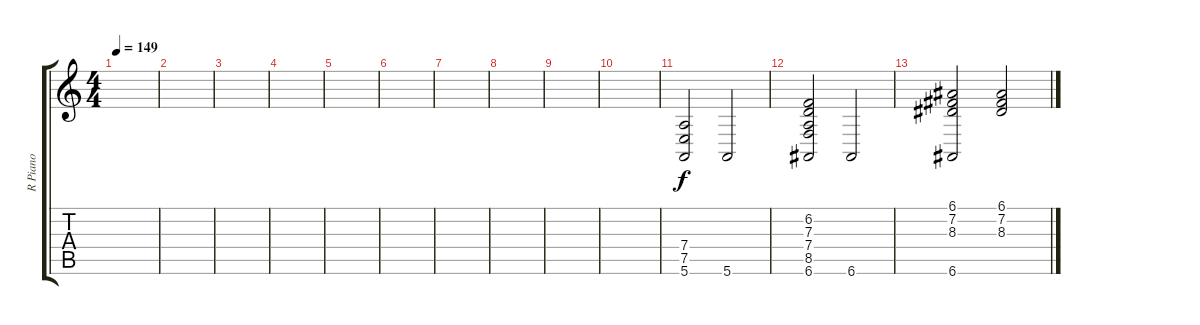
\track ("R Piano" "R Piano") {instrument churchorgan}
\staff {score tabs}
\tuning (E4 B3 G3 D3 A2 E2) {hide}
\ts (4 4)
\tempo 149
\clef g2
\ks c
|
|
|
|
|
|
|
|
|
|
(7.4 7.5 5.6).2 5.6.2 |
(6.2 7.3 7.4 8.5 6.6).2 6.6.2 |
(6.1 7.2 8.3 6.6).2 (6.1 7.2 8.3).2
